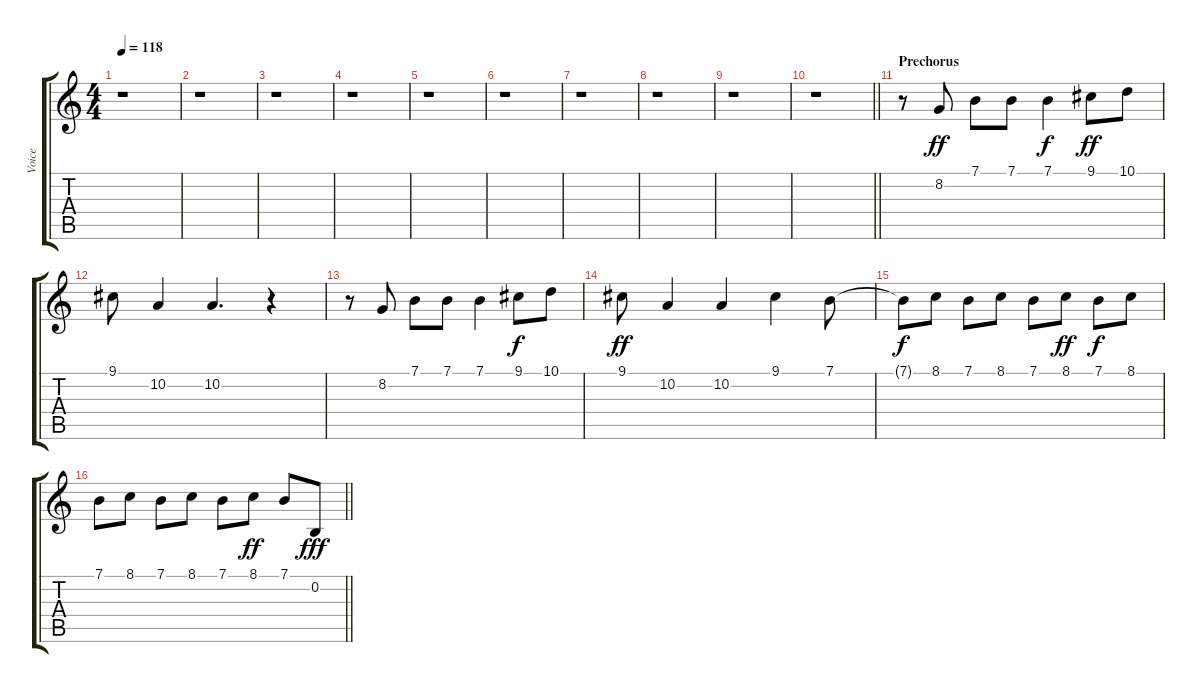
\track ("Voice" "Voice") {instrument voiceoohs}
\staff {score tabs}
\tuning (E4 B3 G3 D3 A2 E2) {hide}
\ts (4 4)
\tempo 118
\clef g2
\ks c
r.1{dy ff} |
r.1 |
r.1 |
r.1 |
r.1 |
r.1 |
r.1 |
r.1 |
r.1 |
\barLineRight lightlight
r.1 |
\section ("" "Prechorus")
r.8 8.2.8 7.1.8 7.1.8 7.1.4{dy f} 9.1.8{dy ff} 10.1.8 |
9.1.8 10.2.4 10.2.4{d} r.4 |
r.8 8.2.8 7.1.8 7.1.8 7.1.4 9.1.8{dy f} 10.1.8 |
9.1.8{dy ff} 10.2.4 10.2.4 9.1.4 7.1.8 |
7.1{t}.8{dy f} 8.1.8 7.1.8 8.1.8 7.1.8 8.1.8{dy ff} 7.1.8{dy f} 8.1.8 |
\barLineRight lightlight
7.1.8 8.1.8 7.1.8 8.1.8 7.1.8 8.1.8{dy ff} 7.1.8 0.2.8{dy fff}
